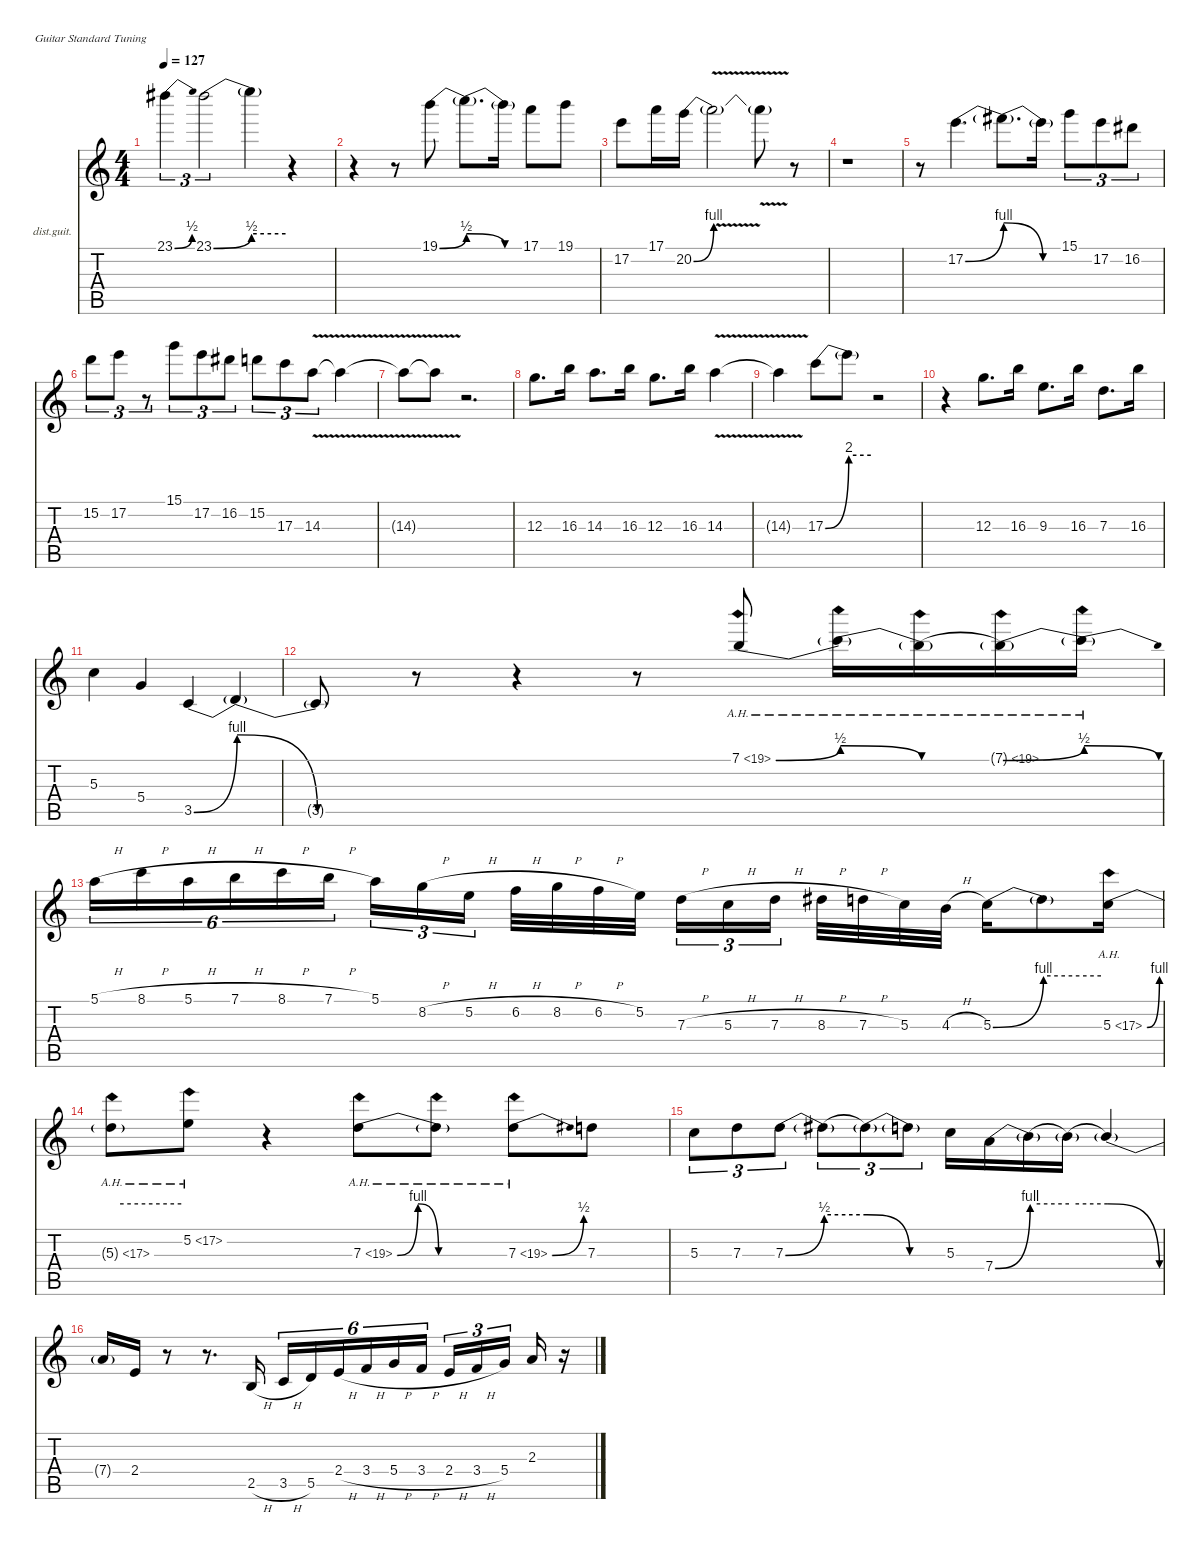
\defaultSystemsLayout 4
\hideDynamics
\bracketExtendMode nobrackets
\firstSystemTrackNameOrientation horizontal
\otherSystemsTrackNameOrientation horizontal
\track ("Lead Guitar" "dist.guit.") {instrument distortionguitar}
\staff {score tabs}
\tuning (E4 B3 G3 D3 A2 E2)
\ts (4 4)
\tempo 127
\clef g2
\ks c
23.1{be (bend 0 0 4.0000002 2) acc #}.4{tu (3 2) dy f beam Down} 23.1{be (bend 0 0 60 2) acc #}.2{tu (3 2) beam Down} 23.1{be (hold 0 2 60 2) t}.4{beam Down} r.4{beam Down} |
r.4{beam Down} r.8{beam Down} 19.1{be (bend 0 0 60 2)}.8{beam Down} 19.1{be (release 0 2 60 0) t}.8{d beam Down} 19.1{be (hold 0 0 60 0) t}.16{beam Down} 17.1.8{dy ff beam Down} 19.1.8{dy f beam Down} |
17.2.8{beam Down} 17.1.16{beam Down} 20.2{be (bend 0 0 60 4)}.16{beam Down} 20.2{v t}.2{beam Down} 20.2{v t}.8{beam Down} r.8{beam Down} |
r.1{beam Down} |
r.8{beam Down} 17.2{be (bend 0 0 60 4)}.4{d beam Down} 17.2{be (release 0 4 60 0) t}.8{d beam Down} 17.2{be (hold 0 0 60 0) t}.16{beam Down} 15.1.8{tu (3 2) beam Down} 17.2.8{tu (3 2) beam Down} 16.2{acc #}.8{tu (3 2) beam Down} |
15.2.8{tu (3 2) beam Down} 17.2.8{tu (3 2) beam Down} r.8{tu (3 2) beam Down} 15.1.8{tu (3 2) beam Down} 17.2.8{tu (3 2) beam Down} 16.2{acc #}.8{tu (3 2) beam Down} 15.2.8{tu (3 2) beam Down} 17.3.8{tu (3 2) beam Down} 14.3{v}.8{tu (3 2) beam Down} 14.3{v t}.4{beam Down} |
14.3{v t}.8{beam Down} 14.3{v t}.8{beam Down} r.2{d beam Down} |
12.3.8{d beam Down} 16.3.16{beam Down} 14.3.8{d beam Down} 16.3.16{beam Down} 12.3.8{d beam Down} 16.3.16{beam Down} 14.3{v}.4{beam Down} |
14.3{v t}.4{beam Down} 17.3{be (bend 0 0 60 8)}.8{beam Down} 17.3{be (hold 0 8 60 8) t}.8{beam Down} r.2{beam Down} |
r.4{beam Down} 12.3.8{d beam Down} 16.3.16{beam Down} 9.3.8{d beam Down} 16.3.16{beam Down} 7.3.8{d beam Down} 16.3.16{beam Down} |
5.3.4{beam Down} 5.4.4{beam Up} 3.5{be (bend 0 0 60 4)}.4{beam Up} 3.5{be (release 0 4 60 0) t}.4{beam Up} |
3.5{be (hold 0 0 60 0) t}.8{beam Up} r.8{beam Up} r.4{beam Up} r.8{beam Up} 7.1{be (bend 0 0 60 2) ah 12}.8{beam Down} 7.1{be (release 0 2 60 0) ah 12 t}.16{beam Down} 7.1{be (hold 0 0 60 0) ah 12 t}.16{beam Down} 7.1{be (bend 0 0 60 2) ah 12 t}.16{beam Down} 7.1{be (release 0 2 60 0) ah 12 t}.16{beam Down} |
5.1{h}.16{tu (6 4) beam Down} 8.1{h}.16{tu (6 4) beam Down} 5.1{h}.16{tu (6 4) beam Down} 7.1{h}.16{tu (6 4) beam Down} 8.1{h}.16{tu (6 4) beam Down} 7.1{h}.16{tu (6 4) beam Down} 5.1.16{tu (3 2) beam Down} 8.2{h}.16{tu (3 2) beam Down} 5.2{h}.16{tu (3 2) beam Down} 6.2{h}.32{beam Down} 8.2{h}.32{beam Down} 6.2{h}.32{beam Down} 5.2.32{beam Down} 7.3{h}.16{tu (3 2) beam Down} 5.3{h}.16{tu (3 2) beam Down} 7.3{h}.16{tu (3 2) beam Down} 8.3{h acc #}.32{beam Down} 7.3{h}.32{beam Down} 5.3.32{beam Down} 4.3{h}.32{beam Down} 5.3{be (bend 0 0 60 4)}.16{beam Down} 5.3{be (hold 0 4 60 4) t}.8{beam Down} 5.3{be (bend 0 0 60 4) ah 12}.16{beam Down} |
5.3{be (hold 0 4 60 4) ah 12 t}.8{beam Down} 5.2{ah 12}.8{beam Down} r.4{beam Down} 7.3{be (bendrelease 0 0 30 4 30 4 60 0) ah 12}.8{beam Down} 7.3{be (hold 0 0 60 0) ah 12 t}.8{beam Down} 7.3{be (bend 0 0 30 2) ah 12}.8{beam Down} 7.3.8{beam Down} |
5.3.8{tu (3 2) dy ff beam Down} 7.3.8{tu (3 2) dy f beam Down} 7.3{be (bend 0 0 60 2)}.8{tu (3 2) beam Down} 7.3{be (hold 0 2 60 2) t}.8{tu (3 2) beam Down} 7.3{be (release 0 2 60 0) t}.8{tu (3 2) beam Down} 7.3{be (hold 0 0 60 0) t}.8{tu (3 2) beam Down} 5.3.16{beam Down} 7.4{be (bend 0 0 60 4)}.16{beam Down} 7.4{be (hold 0 4 60 4) t}.16{beam Down} 7.4{be (hold 0 4 60 4) t}.16{beam Down} 7.4{be (release 0 4 60 0) t}.4{beam Up} |
7.4{be (hold 0 0 60 0) t}.16{beam Up} 2.4.16{beam Up} r.8{beam Up} r.8{d beam Up} 2.5{h}.16{beam Up} 3.5{h}.16{tu (6 4) beam Up} 5.5.16{tu (6 4) beam Up} 2.4{h}.16{tu (6 4) beam Up} 3.4{h}.16{tu (6 4) beam Up} 5.4{h}.16{tu (6 4) beam Up} 3.4{h}.16{tu (6 4) beam Up} 2.4{h}.16{tu (3 2) beam Up} 3.4{h}.16{tu (3 2) beam Up} 5.4.16{tu (3 2) beam Up} 2.3.16{beam Up} r.16{beam Up}
